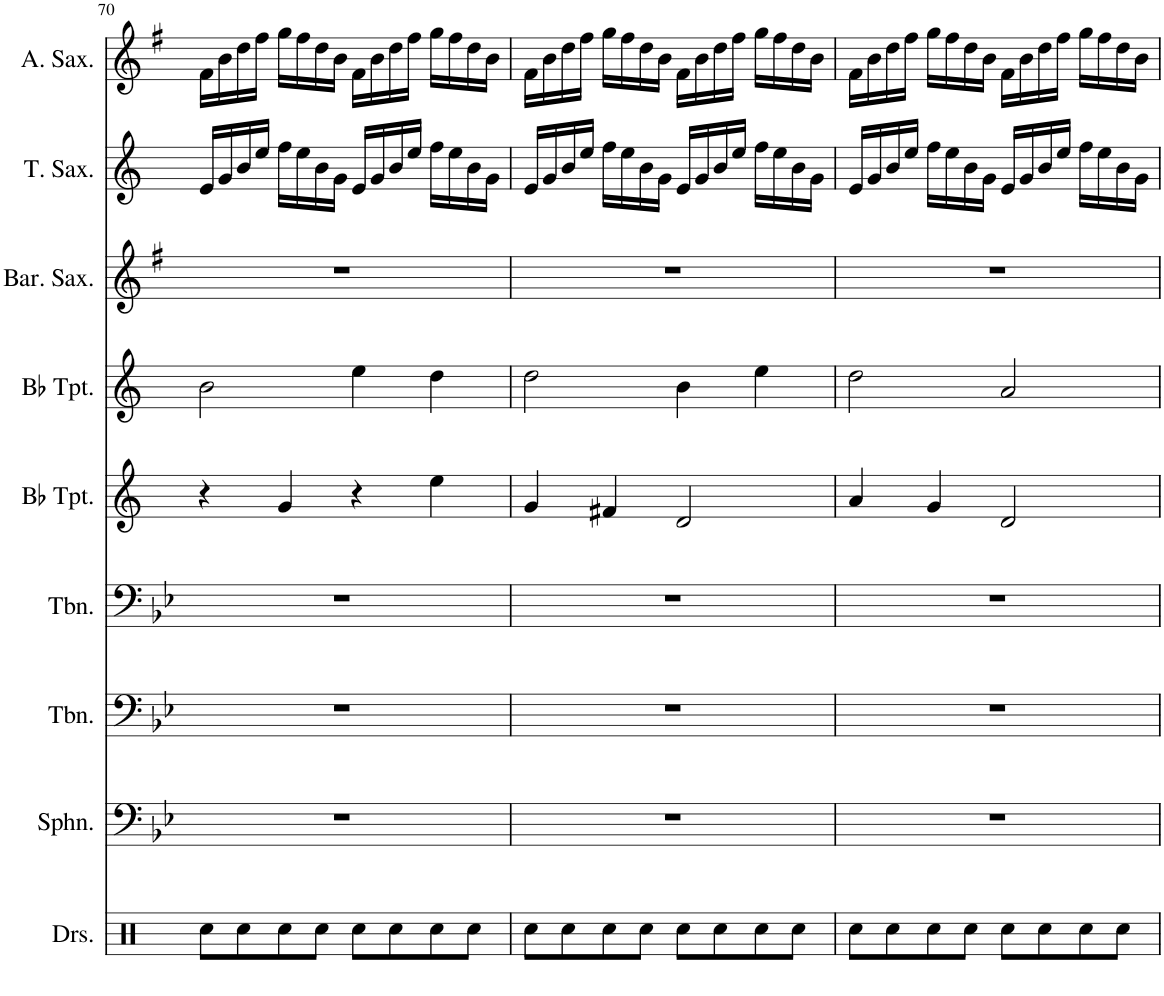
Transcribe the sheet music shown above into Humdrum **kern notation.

**kern	**kern	**kern	**kern	**kern	**kern	**kern	**kern	**kern
*part9	*part8	*part7	*part6	*part5	*part4	*part3	*part2	*part1
*staff9	*staff8	*staff7	*staff6	*staff5	*staff4	*staff3	*staff2	*staff1
*I"Drumset	*I"Sousaphone	*I"Trombone	*I"Trombone	*I"Bb Trumpet	*I"Bb Trumpet	*I"Baritone Saxophone	*I"Tenor Saxophone	*I"Alto Saxophone
*I'Drs.	*I'Sphn.	*I'Tbn.	*I'Tbn.	*I'Bb Tpt.	*I'Bb Tpt.	*I'Bar. Sax.	*I'T. Sax.	*I'A. Sax.
!!LO:PB:g=z
*clefX	*clefF4	*clefF4	*clefF4	*clefG2	*clefG2	*clefG2	*clefG2	*clefG2
*	*	*	*	*Trd1c2	*Trd1c2	*Trd12c21	*Trd8c14	*Trd5c9
*k[]	*k[b-e-]	*k[b-e-]	*k[b-e-]	*k[]	*k[]	*k[f#]	*k[]	*k[f#]
*M2/2	*M2/2	*M2/2	*M2/2	*M2/2	*M2/2	*M2/2	*M2/2	*M2/2
*met(c|)	*met(c|)	*met(c|)	*met(c|)	*met(c|)	*met(c|)	*met(c|)	*met(c|)	*met(c|)
=70	=70	=70	=70	=70	=70	=70	=70	=70
8Rcc\L	1r	1r	1r	4r	2b\	1r	16e/LL	16f#\LL
.	.	.	.	.	.	.	16g/	16b\
8Rcc\	.	.	.	.	.	.	16b/	16dd\
.	.	.	.	.	.	.	16ee/JJ	16ff#\JJ
8Rcc\	.	.	.	4g/	.	.	16ff\LL	16gg\LL
.	.	.	.	.	.	.	16ee\	16ff#\
8Rcc\J	.	.	.	.	.	.	16b\	16dd\
.	.	.	.	.	.	.	16g\JJ	16b\JJ
8Rcc\L	.	.	.	4r	4ee\	.	16e/LL	16f#\LL
.	.	.	.	.	.	.	16g/	16b\
8Rcc\	.	.	.	.	.	.	16b/	16dd\
.	.	.	.	.	.	.	16ee/JJ	16ff#\JJ
8Rcc\	.	.	.	4ee\	4dd\	.	16ff\LL	16gg\LL
.	.	.	.	.	.	.	16ee\	16ff#\
8Rcc\J	.	.	.	.	.	.	16b\	16dd\
.	.	.	.	.	.	.	16g\JJ	16b\JJ
=71	=71	=71	=71	=71	=71	=71	=71	=71
8Rcc\L	1r	1r	1r	4g/	2dd\	1r	16e/LL	16f#\LL
.	.	.	.	.	.	.	16g/	16b\
8Rcc\	.	.	.	.	.	.	16b/	16dd\
.	.	.	.	.	.	.	16ee/JJ	16ff#\JJ
8Rcc\	.	.	.	4f#X/	.	.	16ff\LL	16gg\LL
.	.	.	.	.	.	.	16ee\	16ff#\
8Rcc\J	.	.	.	.	.	.	16b\	16dd\
.	.	.	.	.	.	.	16g\JJ	16b\JJ
8Rcc\L	.	.	.	2d/	4b\	.	16e/LL	16f#\LL
.	.	.	.	.	.	.	16g/	16b\
8Rcc\	.	.	.	.	.	.	16b/	16dd\
.	.	.	.	.	.	.	16ee/JJ	16ff#\JJ
8Rcc\	.	.	.	.	4ee\	.	16ff\LL	16gg\LL
.	.	.	.	.	.	.	16ee\	16ff#\
8Rcc\J	.	.	.	.	.	.	16b\	16dd\
.	.	.	.	.	.	.	16g\JJ	16b\JJ
=72	=72	=72	=72	=72	=72	=72	=72	=72
8Rcc\L	1r	1r	1r	4a/	2dd\	1r	16e/LL	16f#\LL
.	.	.	.	.	.	.	16g/	16b\
8Rcc\	.	.	.	.	.	.	16b/	16dd\
.	.	.	.	.	.	.	16ee/JJ	16ff#\JJ
8Rcc\	.	.	.	4g/	.	.	16ff\LL	16gg\LL
.	.	.	.	.	.	.	16ee\	16ff#\
8Rcc\J	.	.	.	.	.	.	16b\	16dd\
.	.	.	.	.	.	.	16g\JJ	16b\JJ
8Rcc\L	.	.	.	2d/	2a/	.	16e/LL	16f#\LL
.	.	.	.	.	.	.	16g/	16b\
8Rcc\	.	.	.	.	.	.	16b/	16dd\
.	.	.	.	.	.	.	16ee/JJ	16ff#\JJ
8Rcc\	.	.	.	.	.	.	16ff\LL	16gg\LL
.	.	.	.	.	.	.	16ee\	16ff#\
8Rcc\J	.	.	.	.	.	.	16b\	16dd\
.	.	.	.	.	.	.	16g\JJ	16b\JJ
=	=	=	=	=	=	=	=	=
*-	*-	*-	*-	*-	*-	*-	*-	*-
